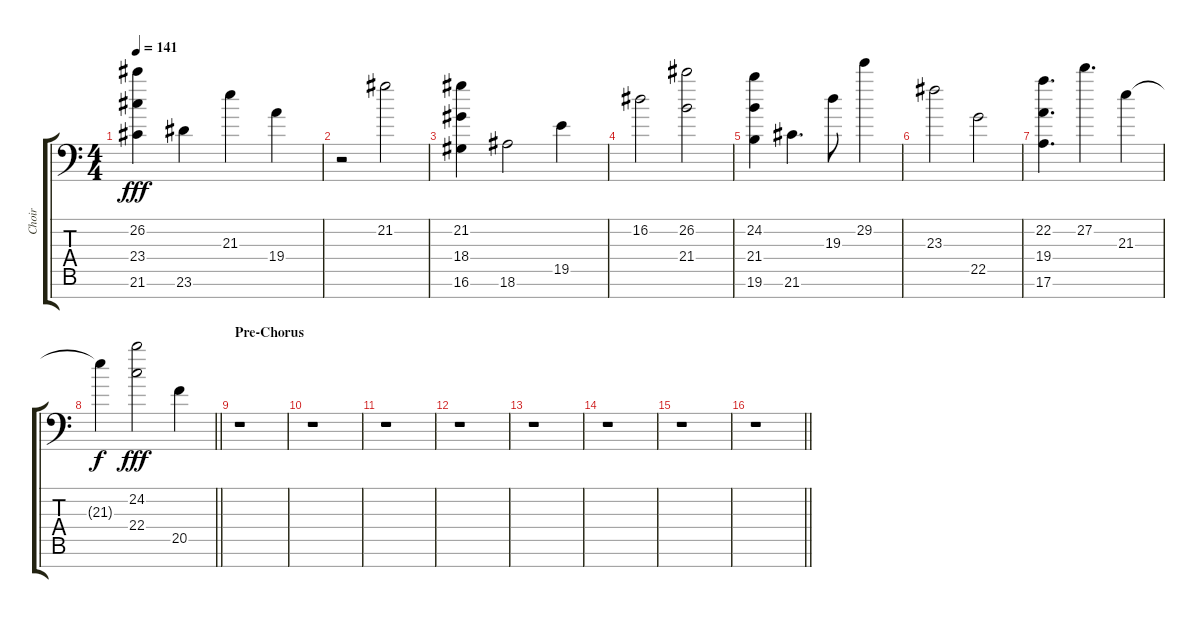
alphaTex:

\track ("Choir" "Choir") {instrument choiraahs}
\staff {score tabs}
\tuning (C8 B3 G3 D3 A2 E2 C-1) {hide}
\ts (4 4)
\tempo 141
\clef f4
\ks c
(26.2 23.4 21.6).4{dy fff} 23.6.4 21.3.4 19.4.4 |
r.2 21.2.2 |
(21.2 18.4 16.6).4 18.6.2 19.5.4 |
16.2.2 (26.2 21.4).2 |
(24.2 21.4 19.6).4 21.6.4{d} 19.3.8 29.2.4 |
23.3.2 22.5.2 |
(22.2 19.4 17.6).4{d} 27.2.4{d} 21.3.4 |
\barLineRight lightlight
21.3{t}.4{dy f} (24.2 22.4).2{dy fff} 20.5.4 |
\section ("" "Pre-Chorus")
r.1 |
r.1 |
r.1 |
r.1 |
r.1 |
r.1 |
r.1 |
\barLineRight lightlight
r.1
